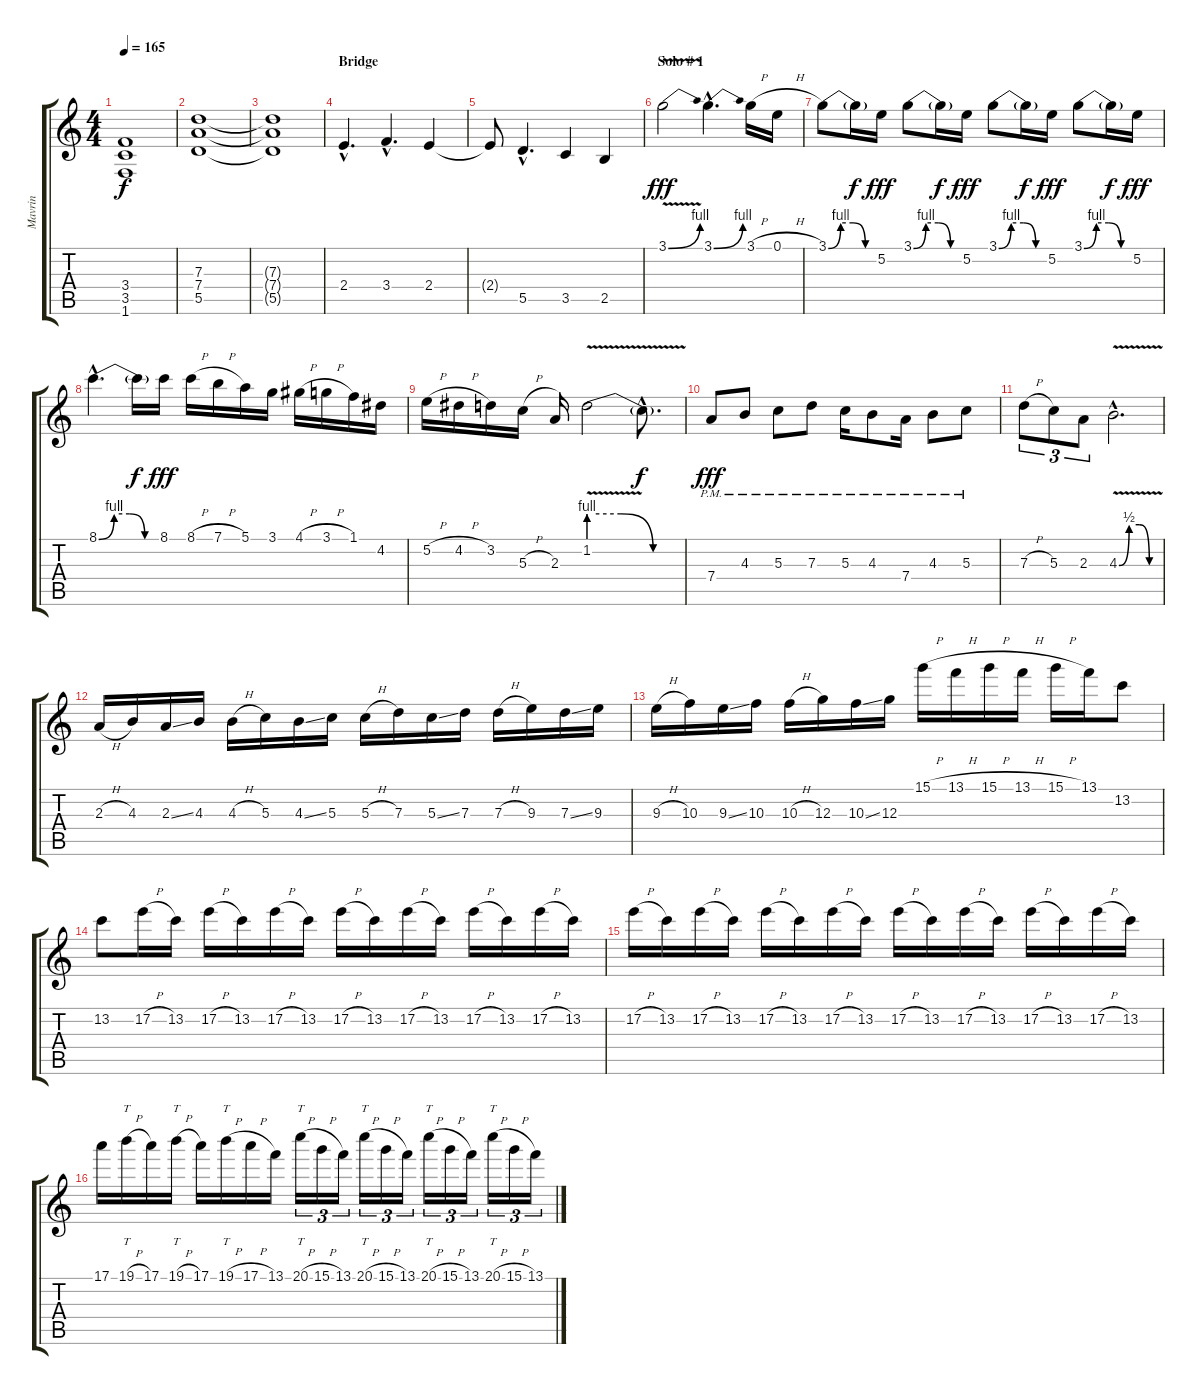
\track ("Mavrin" "Mavrin") {instrument distortionguitar}
\staff {score tabs}
\tuning (E4 B3 G3 D3 A2 E2) {hide}
\ts (4 4)
\tempo 165
\clef g2
\ks c
(3.4{t} 3.5{t} 1.6{t}).1{dy f} |
(7.3 7.4 5.5).1 |
(7.3{t} 7.4{t} 5.5{t}).1 |
\section ("" "Bridge")
2.4{hac}.4{d} 3.4{hac}.4{d} 2.4.4 |
2.4{t}.8 5.5{hac}.4{d} 3.5.4 2.5.4 |
\section ("" "Solo # 1")
3.1{be (bend 0 0 60 4) v}.2{dy fff volume 16 balance 6 instrument overdrivenguitar} 3.1{be (bend 0 0 60 4) hac}.4{d} 3.1{h}.16 0.1{h}.16 |
3.1{be (custom 0 0 15 4 30 4 45 0 60 0)}.8 3.1{t}.16{dy f} 5.2.16{dy fff} 3.1{be (custom 0 0 15 4 30 4 45 0 60 0)}.8 3.1{t}.16{dy f} 5.2.16{dy fff} 3.1{be (custom 0 0 15 4 30 4 45 0 60 0)}.8 3.1{t}.16{dy f} 5.2.16{dy fff} 3.1{be (custom 0 0 15 4 30 4 45 0 60 0)}.8 3.1{t}.16{dy f} 5.2.16{dy fff} |
8.1{be (custom 0 0 15 4 30 4 45 0 60 0) hac}.4{d} 8.1{t}.16{dy f} 8.1.16{dy fff} 8.1{h}.16 7.1{h}.16 5.1.16 3.1.16 4.1{h}.16 3.1{h}.16 1.1.16 4.2.16 |
5.2{h}.16 4.2{h}.16 3.2.16 5.3{h}.16 2.3.16 1.2{be (custom 0 4 20 4 40 0 60 0) v}.2 1.2{hac t}.8{d dy f} |
7.4{pm}.8{dy fff} 4.3{pm}.8 5.3{pm}.8 7.3{pm}.8 5.3{pm}.16 4.3{pm}.8 7.4{pm}.16 4.3{pm}.8 5.3{pm}.8 |
7.3{h}.8{tu (3 2)} 5.3.8{tu (3 2)} 2.3.8{tu (3 2)} 4.3{be (custom 0 0 15 2 30 2 45 0 60 0) v hac}.2{d} |
2.3{h}.16 4.3.16 2.3{ss}.16 4.3.16 4.3{h}.16 5.3.16 4.3{ss}.16 5.3.16 5.3{h}.16 7.3.16 5.3{ss}.16 7.3.16 7.3{h}.16 9.3.16 7.3{ss}.16 9.3.16 |
9.3{h}.16 10.3.16 9.3{ss}.16 10.3.16 10.3{h}.16 12.3.16 10.3{ss}.16 12.3.16 15.1{h}.16 13.1{h}.16 15.1{h}.16 13.1{h}.16 15.1{h}.16 13.1.16 13.2.8 |
13.2.8 17.2{h}.16 13.2.16 17.2{h}.16 13.2.16 17.2{h}.16 13.2.16 17.2{h}.16 13.2.16 17.2{h}.16 13.2.16 17.2{h}.16 13.2.16 17.2{h}.16 13.2.16 |
17.2{h}.16 13.2.16 17.2{h}.16 13.2.16 17.2{h}.16 13.2.16 17.2{h}.16 13.2.16 17.2{h}.16 13.2.16 17.2{h}.16 13.2.16 17.2{h}.16 13.2.16 17.2{h}.16 13.2.16 |
17.1.16 19.1{h}.16{tt} 17.1.16 19.1{h}.16{tt} 17.1.16 19.1{h}.16{tt} 17.1{h}.16 13.1.16 20.1{h}.16{tt tu (3 2)} 15.1{h}.16{tu (3 2)} 13.1.16{tu (3 2)} 20.1{h}.16{tt tu (3 2)} 15.1{h}.16{tu (3 2)} 13.1.16{tu (3 2)} 20.1{h}.16{tt tu (3 2)} 15.1{h}.16{tu (3 2)} 13.1.16{tu (3 2)} 20.1{h}.16{tt tu (3 2)} 15.1{h}.16{tu (3 2)} 13.1.16{tu (3 2)}
